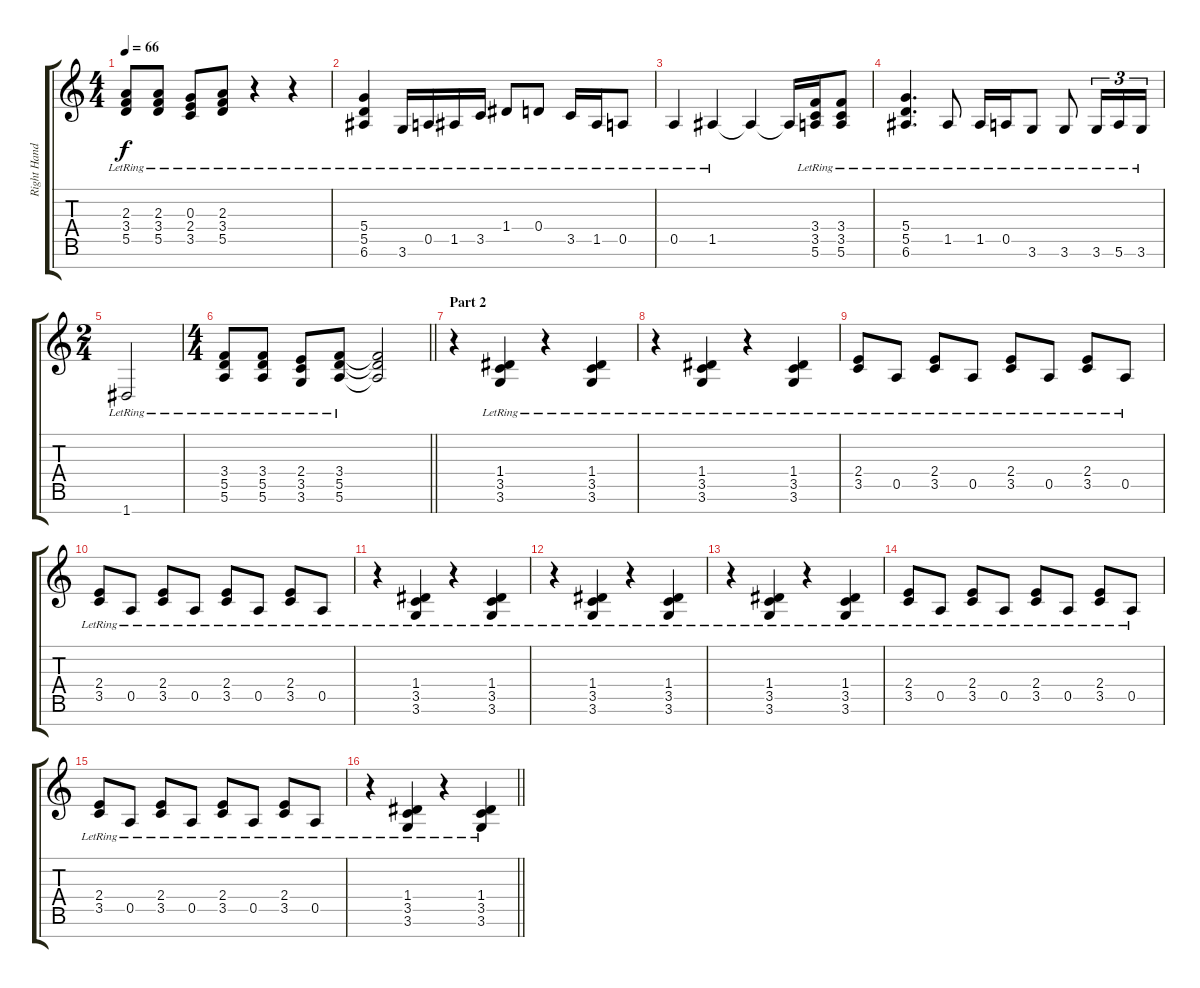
\track ("Right Hand" "Right Hand") {instrument brightacousticpiano}
\staff {score tabs}
\tuning (E5 B4 G4 D4 A3 E3 D3) {hide}
\ts (4 4)
\tempo 66
\clef g2
\ks c
(2.3{lr} 3.4{lr} 5.5{lr}).8{dy f} (2.3{lr} 3.4{lr} 5.5{lr}).8 (0.3{lr} 2.4{lr} 3.5{lr}).8 (2.3{lr} 3.4{lr} 5.5{lr}).8 r.4 r.4 |
(5.4{lr} 5.5{lr} 6.6{lr}).4 3.6{lr}.16 0.5{lr}.16 1.5{lr}.16 3.5{lr}.16 1.4{lr}.8 0.4{lr}.8 3.5{lr}.16 1.5{lr}.16 0.5{lr}.8 |
0.5{lr}.4 1.5{lr}.4 1.5{t}.4 1.5{t}.16 (3.4{lr} 3.5{lr} 5.6{lr}).16 (3.4{lr} 3.5{lr} 5.6{lr}).8 |
(5.4{lr} 5.5{lr} 6.6{lr}).4{d} 1.5{lr}.8 1.5{lr}.16 0.5{lr}.16 3.6{lr}.8 3.6{lr}.8 3.6{lr}.16{tu (3 2)} 5.6{lr}.16{tu (3 2)} 3.6{lr}.16{tu (3 2)} |
\ts (2 4)
1.7{lr}.2 |
\ts (4 4)
\barLineRight lightlight
(3.4{lr} 5.5{lr} 5.6{lr}).8 (3.4{lr} 5.5{lr} 5.6{lr}).8 (2.4{lr} 3.5{lr} 3.6{lr}).8 (3.4{lr} 5.5{lr} 5.6{lr}).8 (3.4{t} 5.5{t} 5.6{t}).2 |
\section ("" "Part 2")
r.4 (1.4{lr} 3.5{lr} 3.6{lr}).4 r.4 (1.4{lr} 3.5{lr} 3.6{lr}).4 |
r.4 (1.4{lr} 3.5{lr} 3.6{lr}).4 r.4 (1.4{lr} 3.5{lr} 3.6{lr}).4 |
(2.4{lr} 3.5{lr}).8 0.5{lr}.8 (2.4{lr} 3.5{lr}).8 0.5{lr}.8 (2.4{lr} 3.5{lr}).8 0.5{lr}.8 (2.4{lr} 3.5{lr}).8 0.5{lr}.8 |
(2.4{lr} 3.5{lr}).8 0.5{lr}.8 (2.4{lr} 3.5{lr}).8 0.5{lr}.8 (2.4{lr} 3.5{lr}).8 0.5{lr}.8 (2.4{lr} 3.5{lr}).8 0.5{lr}.8 |
r.4 (1.4{lr} 3.5{lr} 3.6{lr}).4 r.4 (1.4{lr} 3.5{lr} 3.6{lr}).4 |
r.4 (1.4{lr} 3.5{lr} 3.6{lr}).4 r.4 (1.4{lr} 3.5{lr} 3.6{lr}).4 |
r.4 (1.4{lr} 3.5{lr} 3.6{lr}).4 r.4 (1.4{lr} 3.5{lr} 3.6{lr}).4 |
(2.4{lr} 3.5{lr}).8 0.5{lr}.8 (2.4{lr} 3.5{lr}).8 0.5{lr}.8 (2.4{lr} 3.5{lr}).8 0.5{lr}.8 (2.4{lr} 3.5{lr}).8 0.5{lr}.8 |
(2.4{lr} 3.5{lr}).8 0.5{lr}.8 (2.4{lr} 3.5{lr}).8 0.5{lr}.8 (2.4{lr} 3.5{lr}).8 0.5{lr}.8 (2.4{lr} 3.5{lr}).8 0.5{lr}.8 |
\barLineRight lightlight
r.4 (1.4{lr} 3.5{lr} 3.6{lr}).4 r.4 (1.4{lr} 3.5{lr} 3.6{lr}).4
